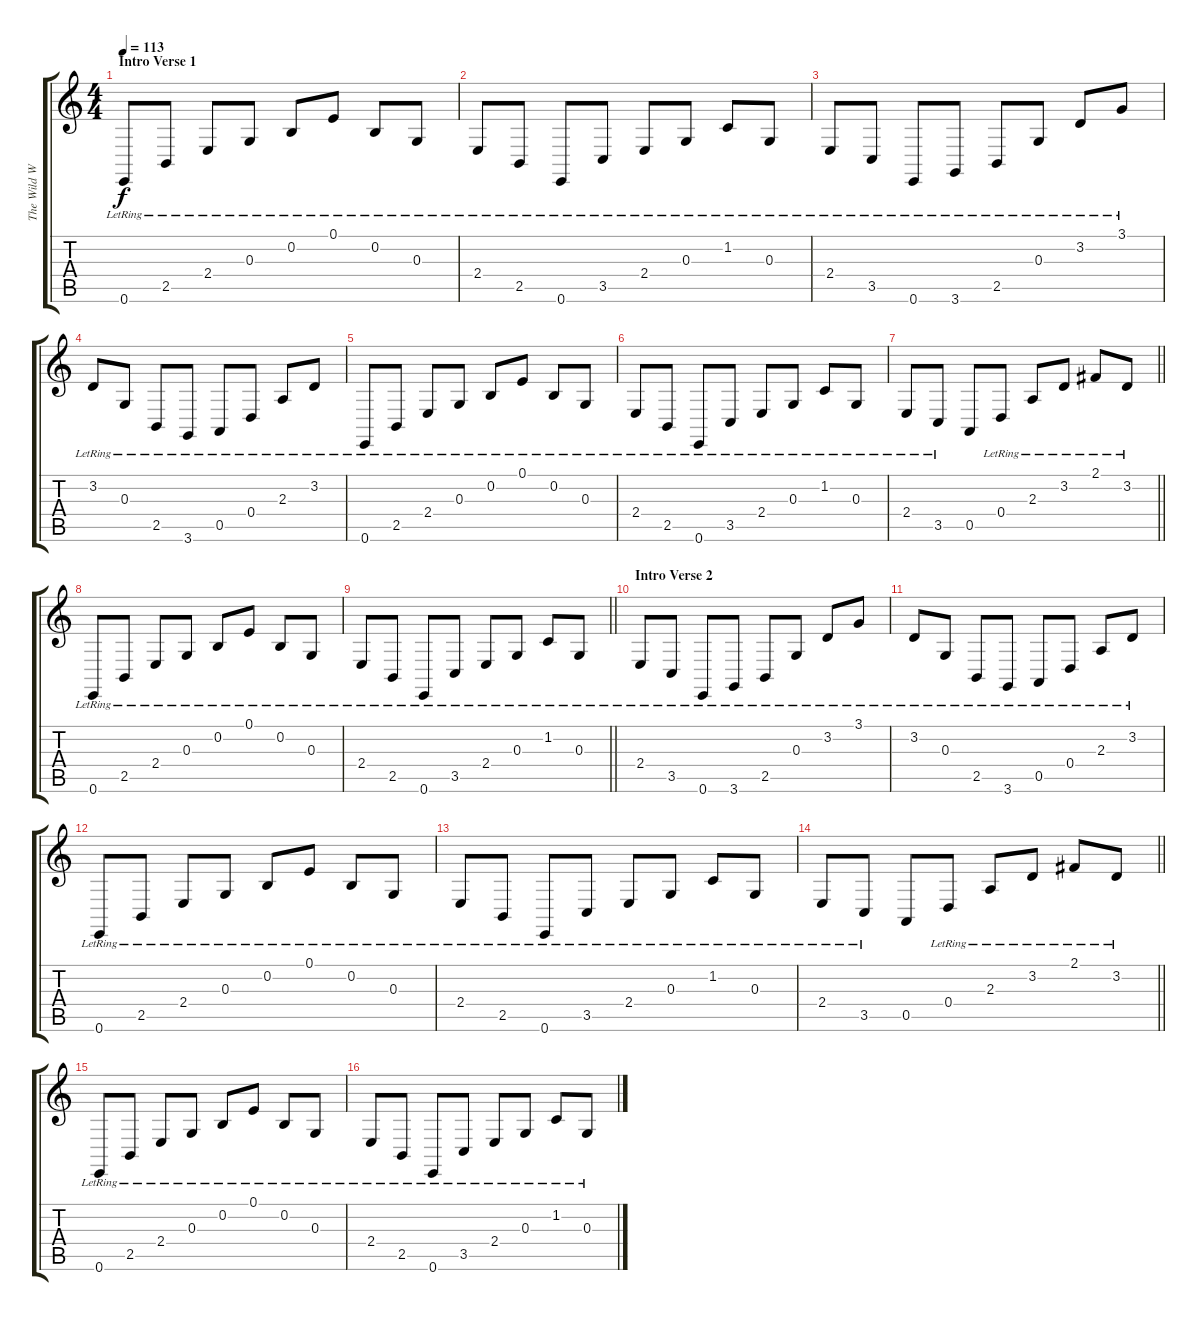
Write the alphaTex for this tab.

\track ("The Wild Wind" "The Wild W") {instrument seashore}
\staff {score tabs}
\tuning (E4 B3 G3 D3 A2 E2) {hide}
\ts (4 4)
\section ("" "Intro Verse 1")
\tempo 113
\clef g2
\ks c
0.6{lr}.8{dy f} 2.5{lr}.8 2.4{lr}.8 0.3{lr}.8 0.2{lr}.8 0.1{lr}.8 0.2{lr}.8 0.3{lr}.8 |
2.4{lr}.8 2.5{lr}.8 0.6{lr}.8 3.5{lr}.8{balance 3} 2.4{lr}.8 0.3{lr}.8 1.2{lr}.8 0.3{lr}.8 |
2.4{lr}.8 3.5{lr}.8 0.6{lr}.8 3.6{lr}.8 2.5{lr}.8 0.3{lr}.8 3.2{lr}.8 3.1{lr}.8 |
3.2{lr}.8 0.3{lr}.8{balance 11} 2.5{lr}.8 3.6{lr}.8 0.5{lr}.8 0.4{lr}.8 2.3{lr}.8 3.2{lr}.8 |
0.6{lr}.8 2.5{lr}.8 2.4{lr}.8 0.3{lr}.8 0.2{lr}.8 0.1{lr}.8 0.2{lr}.8 0.3{lr}.8 |
2.4{lr}.8 2.5{lr}.8 0.6{lr}.8 3.5{lr}.8{balance 3} 2.4{lr}.8 0.3{lr}.8 1.2{lr}.8 0.3{lr}.8 |
\barLineRight lightlight
2.4{lr}.8 3.5{lr}.8 0.5.8 0.4{lr}.8 2.3{lr}.8 3.2{lr}.8 2.1{lr}.8 3.2{lr}.8 |
0.6{lr}.8 2.5{lr}.8 2.4{lr}.8 0.3{lr}.8 0.2{lr}.8 0.1{lr}.8 0.2{lr}.8 0.3{lr}.8 |
\barLineRight lightlight
2.4{lr}.8 2.5{lr}.8 0.6{lr}.8 3.5{lr}.8{balance 3} 2.4{lr}.8 0.3{lr}.8 1.2{lr}.8 0.3{lr}.8 |
\section ("" "Intro Verse 2")
2.4{lr}.8 3.5{lr}.8 0.6{lr}.8 3.6{lr}.8 2.5{lr}.8 0.3{lr}.8 3.2{lr}.8 3.1{lr}.8 |
3.2{lr}.8 0.3{lr}.8{balance 11} 2.5{lr}.8 3.6{lr}.8 0.5{lr}.8 0.4{lr}.8 2.3{lr}.8 3.2{lr}.8 |
0.6{lr}.8 2.5{lr}.8 2.4{lr}.8 0.3{lr}.8 0.2{lr}.8 0.1{lr}.8 0.2{lr}.8 0.3{lr}.8 |
2.4{lr}.8 2.5{lr}.8 0.6{lr}.8 3.5{lr}.8{balance 3} 2.4{lr}.8 0.3{lr}.8 1.2{lr}.8 0.3{lr}.8 |
\barLineRight lightlight
2.4{lr}.8 3.5{lr}.8 0.5.8 0.4{lr}.8 2.3{lr}.8 3.2{lr}.8 2.1{lr}.8 3.2{lr}.8 |
0.6{lr}.8 2.5{lr}.8 2.4{lr}.8 0.3{lr}.8 0.2{lr}.8 0.1{lr}.8 0.2{lr}.8 0.3{lr}.8 |
2.4{lr}.8 2.5{lr}.8 0.6{lr}.8 3.5{lr}.8{balance 3} 2.4{lr}.8 0.3{lr}.8 1.2{lr}.8 0.3{lr}.8
